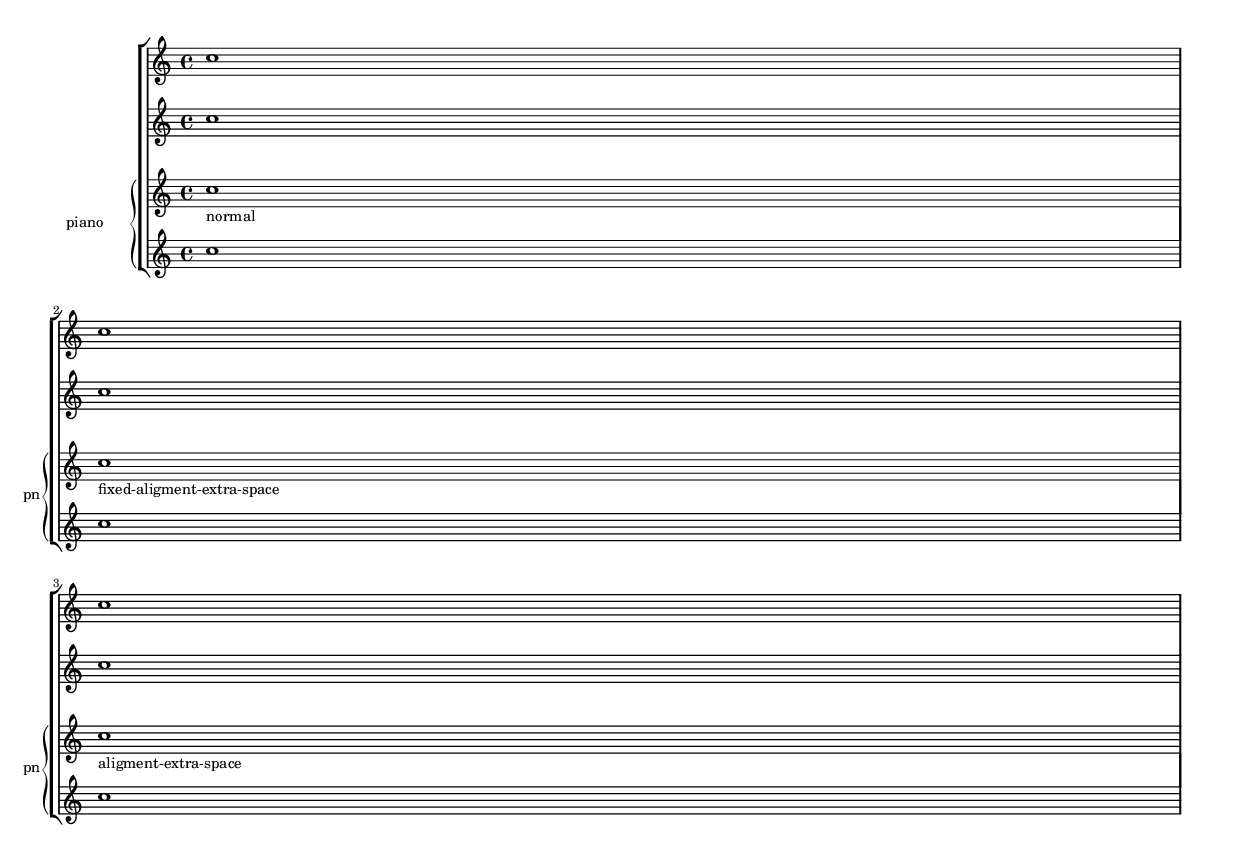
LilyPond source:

%% Do not edit this file; it is auto-generated from LSR http://lsr.dsi.unimi.it
%% This file is in the public domain.
\version "2.11.38"

\header {
  lsrtags = "tweaks-and-overrides, paper-and-layout, spacing"
 texidoc = "
By setting properties in @code{NonMusicalPaperColumn}, vertical spacing
of alignments can be adjusted per system.


By setting @code{alignment-extra-space} or
@code{fixed-alignment-extra-space} an individual system may be
stretched vertically.


For technical reasons, @code{\\overrideProperty} has to be used for
setting properties on individual objects. @code{\\override} in a
@code{\\context} block may still be used for global overrides. 
" }
% begin verbatim
#(set-global-staff-size 13)

\relative c''
\new StaffGroup <<
  \new Staff {
    c1\break 
    c\break 
    c\break
  }
  \new Staff { 
    c1 c c 
  }
  \new PianoStaff <<
    \new Voice  {
      \set PianoStaff.instrumentName = #"piano"
      \set PianoStaff.shortInstrumentName = #"pn"
      c1_"normal"
      
      \overrideProperty
        #"Score.NonMusicalPaperColumn"
        #'line-break-system-details
        #'((fixed-alignment-extra-space . 15))
      c_"fixed-aligment-extra-space"

      \overrideProperty
        #"Score.NonMusicalPaperColumn"
        #'line-break-system-details
        #'((alignment-extra-space . 15))
      c_"aligment-extra-space"
    }
    { c1 c c }
  >>
>>


